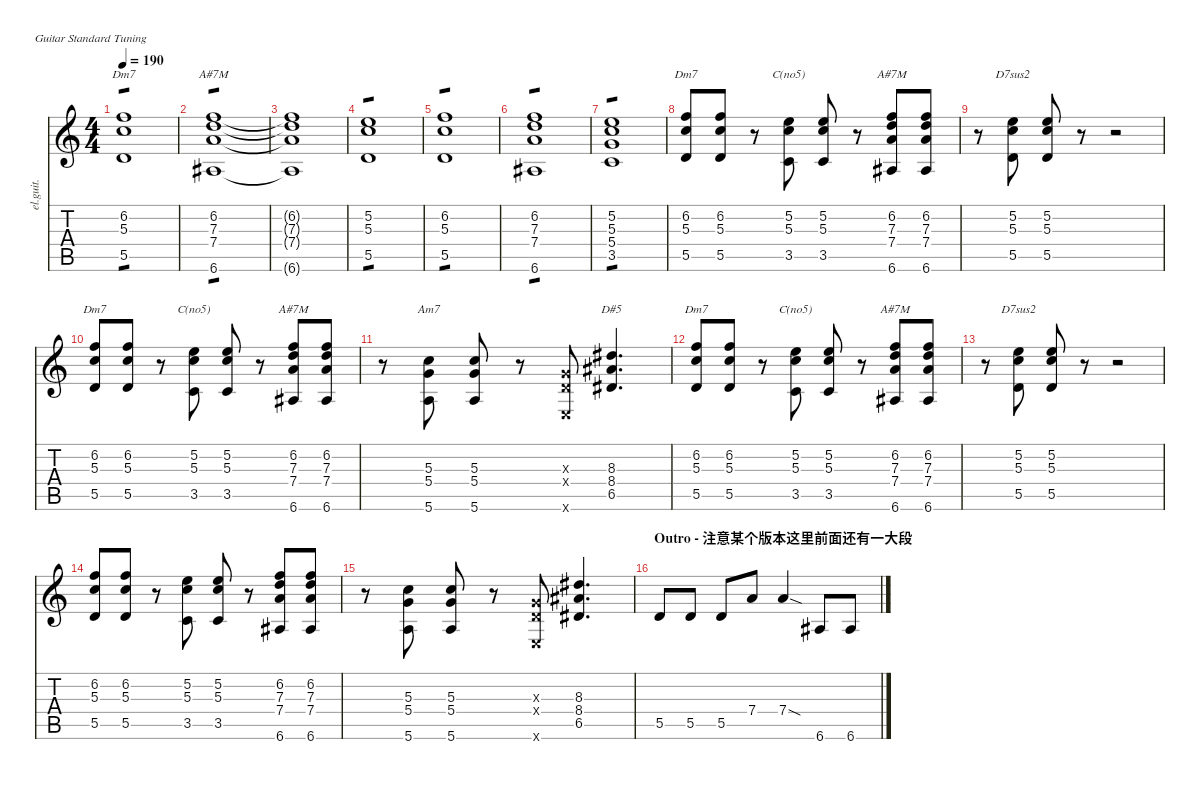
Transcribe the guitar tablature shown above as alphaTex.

\defaultSystemsLayout 4
\hideDynamics
\bracketExtendMode nobrackets
\track ("喜多郁代" "el.guit.") {instrument electricguitarclean}
\staff {score tabs}
\tuning (E4 B3 G3 D3 A2 E2)
\chord ("D7sus2" x 5 5 x 5 x) {showdiagram false showfingering false barre (5 5)}
\chord ("Dm7" x 6 5 x 5 x) {firstfret 5 showdiagram false showfingering false barre 5}
\chord ("A#7M" x 6 7 7 x 6) {firstfret 6 showdiagram false showfingering false barre 6}
\chord ("C(no5)" x 5 5 x 3 x) {showdiagram false showfingering false}
\chord ("Am7" x x 5 5 x 5) {showdiagram false showfingering false barre (5 5)}
\chord ("D#5" x x 8 8 6 x) {firstfret 6 showdiagram false showfingering false}
\ts (4 4)
\tempo 190
\clef g2
\ks c
(5.3 5.5 6.2).1{ch "Dm7" tp 1 dy mf beam Up} |
(6.2 7.3 7.4 6.6{acc #}).1{ch "A#7M" tp 1 beam Up} |
(6.2{t} 7.3{t} 7.4{t} 6.6{t acc #}).1{beam Up} |
(5.3 5.5 5.2).1{tp 1 beam Up} |
(5.3 5.5 6.2).1{tp 1 beam Up} |
(6.2 7.3 7.4 6.6{acc #}).1{tp 1 beam Up} |
(5.2 5.3 5.4 3.5).1{tp 1 beam Up} |
(6.2 5.3 5.5).8{ch "Dm7" beam Up} (5.5 5.3 6.2).8{beam Up} r.8{beam Down} (5.2 5.3 3.5).8{ch "C(no5)" beam Up} (5.2 5.3 3.5).8{beam Up} r.8{beam Down} (6.2 7.3 7.4 6.6{acc #}).8{ch "A#7M" beam Up} (6.6{acc #} 7.4 7.3 6.2).8{beam Up} |
r.8{beam Down} (5.2 5.3 5.5).8{ch "D7sus2" beam Up} (5.5 5.3 5.2).8{beam Up} r.8{beam Down} r.2{beam Down} |
(6.2 5.3 5.5).8{ch "Dm7" beam Up} (5.5 5.3 6.2).8{beam Up} r.8{beam Down} (5.2 5.3 3.5).8{ch "C(no5)" beam Up} (5.2 5.3 3.5).8{beam Up} r.8{beam Down} (6.2 7.3 7.4 6.6{acc #}).8{ch "A#7M" beam Up} (6.6{acc #} 7.4 7.3 6.2).8{beam Up} |
r.8{beam Down} (5.3 5.4 5.6).8{ch "Am7" beam Up} (5.6 5.4 5.3).8{beam Up} r.8{beam Down} (0.3{x} 0.4{x} 0.6{x}).8{beam Up} (6.5{acc #} 8.4{acc #} 8.3{acc #}).4{d ch "D#5" beam Up} |
(6.2 5.3 5.5).8{ch "Dm7" beam Up} (5.5 5.3 6.2).8{beam Up} r.8{beam Down} (5.2 5.3 3.5).8{ch "C(no5)" beam Up} (3.5 5.3 5.2).8{beam Up} r.8{beam Down} (6.2 7.3 7.4 6.6{acc #}).8{ch "A#7M" beam Up} (6.6{acc #} 7.4 7.3 6.2).8{beam Up} |
r.8{beam Down} (5.2 5.3 5.5).8{ch "D7sus2" beam Up} (5.5 5.3 5.2).8{beam Up} r.8{beam Down} r.2{beam Down} |
(6.2 5.3 5.5).8{beam Up} (5.5 5.3 6.2).8{beam Up} r.8{beam Down} (5.2 5.3 3.5).8{beam Up} (3.5 5.3 5.2).8{beam Up} r.8{beam Down} (6.2 7.3 7.4 6.6{acc #}).8{beam Up} (6.6{acc #} 7.4 7.3 6.2).8{beam Up} |
r.8{beam Down} (5.3 5.4 5.6).8{beam Up} (5.6 5.4 5.3).8{beam Up} r.8{beam Down} (0.3{x} 0.4{x} 0.6{x}).8{beam Up} (6.5{acc #} 8.4{acc #} 8.3{acc #}).4{d beam Up} |
\section ("" "Outro - 注意某个版本这里前面还有一大段")
5.5.8{beam Up} 5.5.8{beam Up} 5.5.8{beam Up} 7.4.8{beam Up} 7.4{sod}.4{beam Up} 6.6{acc #}.8{beam Up} 6.6{acc #}.8{beam Up}
